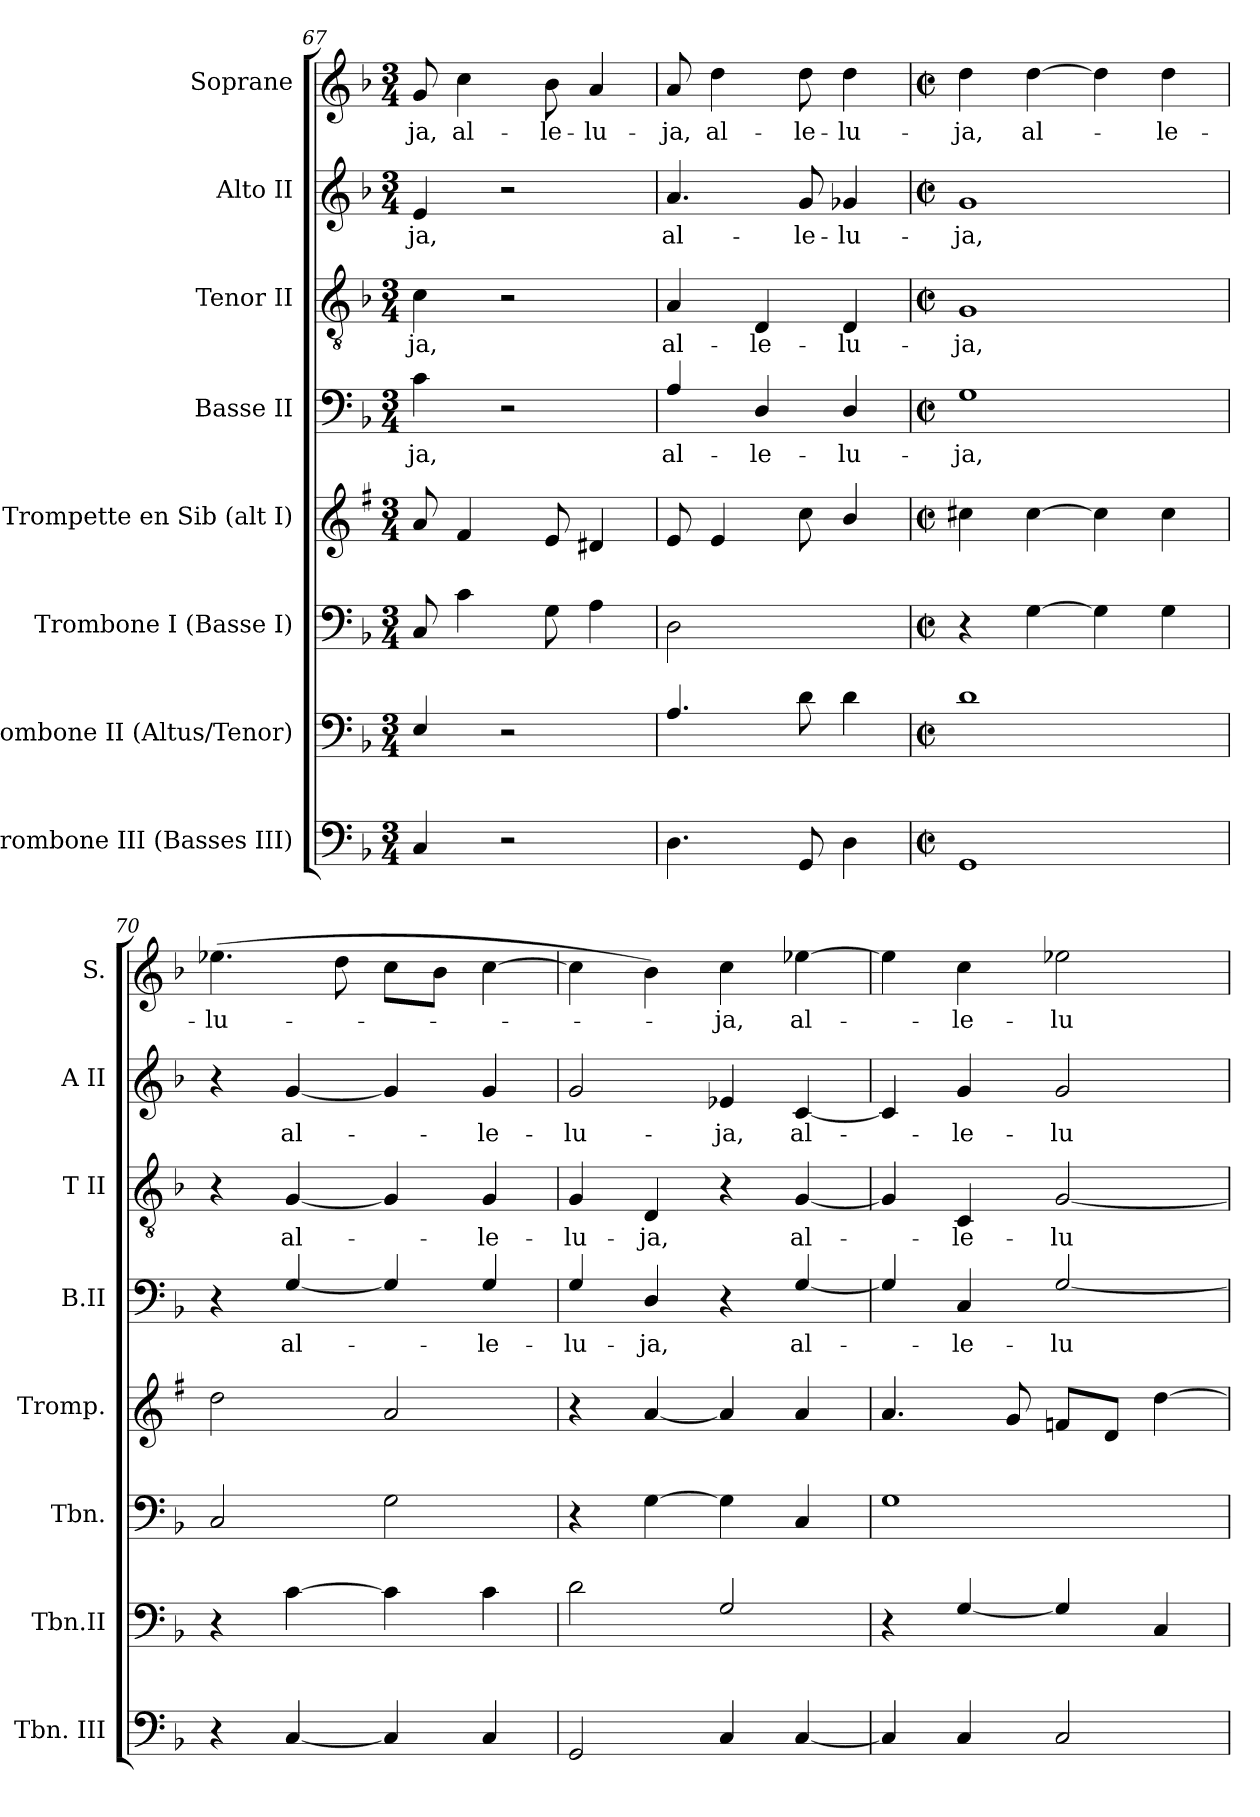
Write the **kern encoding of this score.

**kern	**kern	**kern	**kern	**kern	**text	**kern	**text	**kern	**text	**kern	**text
*part8	*part7	*part6	*part5	*part4	*part4	*part3	*part3	*part2	*part2	*part1	*part1
*staff8	*staff7	*staff6	*staff5	*staff4	*staff4	*staff3	*staff3	*staff2	*staff2	*staff1	*staff1
*I"Trombone III (Basses III)	*I"Trombone II (Altus/Tenor)	*I"Trombone I (Basse I)	*I"Trompette en Sib (alt I)	*I"Basse II	*	*I"Tenor II	*	*I"Alto II	*	*I"Soprane	*
*I'Tbn. III	*I'Tbn.II	*I'Tbn.	*I'Tromp.	*I'B.II	*	*I'T II	*	*I'A II	*	*I'S.	*
!!LO:PB:g=z
*clefF4	*clefF4	*clefF4	*clefG2	*clefF4	*	*clefGv2	*	*clefG2	*	*clefG2	*
*	*	*	*ITrd1c2	*	*	*	*	*	*	*	*
*k[b-]	*k[b-]	*k[b-]	*k[b-]	*k[b-]	*	*k[b-]	*	*k[b-]	*	*k[b-]	*
*F:	*F:	*F:	*F:	*F:	*	*F:	*	*F:	*	*F:	*
*M3/4	*M3/4	*M3/4	*M3/4	*M3/4	*	*M3/4	*	*M3/4	*	*M3/4	*
=67	=67	=67	=67	=67	=67	=67	=67	=67	=67	=67	=67
!	!	!	!	!	!LO:LY:b	!	!LO:LY:b	!	!LO:LY:b	!	!LO:LY:b
4C/	4E/	8C/	8g/	4c\	-ja,	4c\	-ja,	4e/	-ja,	8g/	-ja,
!	!	!	!	!	!	!	!	!	!	!	!LO:LY:b
.	.	4c\	4e/	.	.	.	.	.	.	4cc\	al-
2r	2r	.	.	2r	.	2r	.	2r	.	.	.
!	!	!	!	!	!	!	!	!	!	!	!LO:LY:b
.	.	8G\	8d/	.	.	.	.	.	.	8b-\	-le-
!	!	!	!	!	!	!	!	!	!	!	!LO:LY:b
.	.	4A\	4c#X/	.	.	.	.	.	.	4a/	-lu-
=68	=68	=68	=68	=68	=68	=68	=68	=68	=68	=68	=68
!	!	!	!	!	!LO:LY:b	!	!LO:LY:b	!	!LO:LY:b	!	!LO:LY:b
4.D\	4.A/	2D\	8d/	4A/	al-	4A/	al-	4.a/	al-	8a/	-ja,
!	!	!	!	!	!	!	!	!	!	!	!LO:LY:b
.	.	.	4d/	.	.	.	.	.	.	4dd\	al-
!	!	!	!	!	!LO:LY:b	!	!LO:LY:b	!	!	!	!
.	.	.	.	4D/	-le-	4D/	-le-	.	.	.	.
!	!	!	!	!	!	!	!	!	!LO:LY:b	!	!LO:LY:b
8GG/	8d\	.	8b-\	.	.	.	.	8g/	-le-	8dd\	-le-
!	!	!	!	!	!LO:LY:b	!	!LO:LY:b	!	!LO:LY:b	!	!LO:LY:b
4D\	4d\	4ryy	4a/	4D/	-lu-	4D/	-lu-	4g-X/	-lu-	4dd\	-lu-
=69	=69	=69	=69	=69	=69	=69	=69	=69	=69	=69	=69
*M2/2	*M2/2	*M2/2	*M2/2	*M2/2	*	*M2/2	*	*M2/2	*	*M2/2	*
*met(c|)	*met(c|)	*met(c|)	*met(c|)	*met(c|)	*	*met(c|)	*	*met(c|)	*	*met(c|)	*
!	!	!	!	!	!LO:LY:b	!	!LO:LY:b	!	!LO:LY:b	!	!LO:LY:b
1GG	1d	4r	4bn\	1G	-ja,	1G	-ja,	1g	-ja,	4dd\	-ja,
!	!	!	!	!	!	!	!	!	!	!	!LO:LY:b
.	.	[4G\	[4b\	.	.	.	.	.	.	[4dd\	al-
.	.	4G\]	4b\]	.	.	.	.	.	.	4dd\]	.
!	!	!	!	!	!	!	!	!	!	!	!LO:LY:b
.	.	4G\	4b\	.	.	.	.	.	.	4dd\	-le-
=70	=70	=70	=70	=70	=70	=70	=70	=70	=70	=70	=70
!	!	!	!	!	!	!	!	!	!	!	!LO:LY:b
4r	4r	2C/	2cc\	4r	.	4r	.	4r	.	(4.ee-X\	-lu-
!	!	!	!	!	!LO:LY:b	!	!LO:LY:b	!	!LO:LY:b	!	!
[4C/	[4c\	.	.	[4G/	al-	[4G/	al-	[4g/	al-	.	.
.	.	.	.	.	.	.	.	.	.	8dd\	.
4C/]	4c\]	2G\	2g/	4G/]	.	4G/]	.	4g/]	.	8cc\L	.
.	.	.	.	.	.	.	.	.	.	8b-\J	.
!	!	!	!	!	!LO:LY:b	!	!LO:LY:b	!	!LO:LY:b	!	!
4C/	4c\	.	.	4G/	-le-	4G/	-le-	4g/	-le-	[4cc\	.
=71	=71	=71	=71	=71	=71	=71	=71	=71	=71	=71	=71
!	!	!	!	!	!LO:LY:b	!	!LO:LY:b	!	!LO:LY:b	!	!
2GG/	2d\	4r	4r	4G/	-lu-	4G/	-lu-	2g/	-lu-	4cc\]	.
!	!	!	!	!	!LO:LY:b	!	!LO:LY:b	!	!	!	!
.	.	[4G\	[4g/	4D/	-ja,	4D/	-ja,	.	.	4b-\)	.
!	!	!	!	!	!	!	!	!	!LO:LY:b	!	!LO:LY:b
4C/	2G/	4G\]	4g/]	4r	.	4r	.	4e-X/	-ja,	4cc\	-ja,
!	!	!	!	!	!LO:LY:b	!	!LO:LY:b	!	!LO:LY:b	!	!LO:LY:b
[4C/	.	4C/	4g/	[4G/	al-	[4G/	al-	[4c/	al-	[4ee-X\	al-
!!LO:PB:g=z
=72	=72	=72	=72	=72	=72	=72	=72	=72	=72	=72	=72
4C/]	4r	1G	4.g/	4G/]	.	4G/]	.	4c/]	.	4ee-\]	.
!	!	!	!	!	!LO:LY:b	!	!LO:LY:b	!	!LO:LY:b	!	!LO:LY:b
4C/	[4G/	.	.	4C/	-le-	4C/	-le-	4g/	-le-	4cc\	-le-
.	.	.	8f/	.	.	.	.	.	.	.	.
!	!	!	!	!	!LO:LY:b	!	!LO:LY:b	!	!LO:LY:b	!	!LO:LY:b
2C/	4G/]	.	8e-X/L	[2G/	-lu-	[2G/	-lu-	2g/	-lu-	2ee-X\	-lu-
.	.	.	8c/J	.	.	.	.	.	.	.	.
.	4C/	.	[4cc\	.	.	.	.	.	.	.	.
=	=	=	=	=	=	=	=	=	=	=	=
*-	*-	*-	*-	*-	*-	*-	*-	*-	*-	*-	*-
